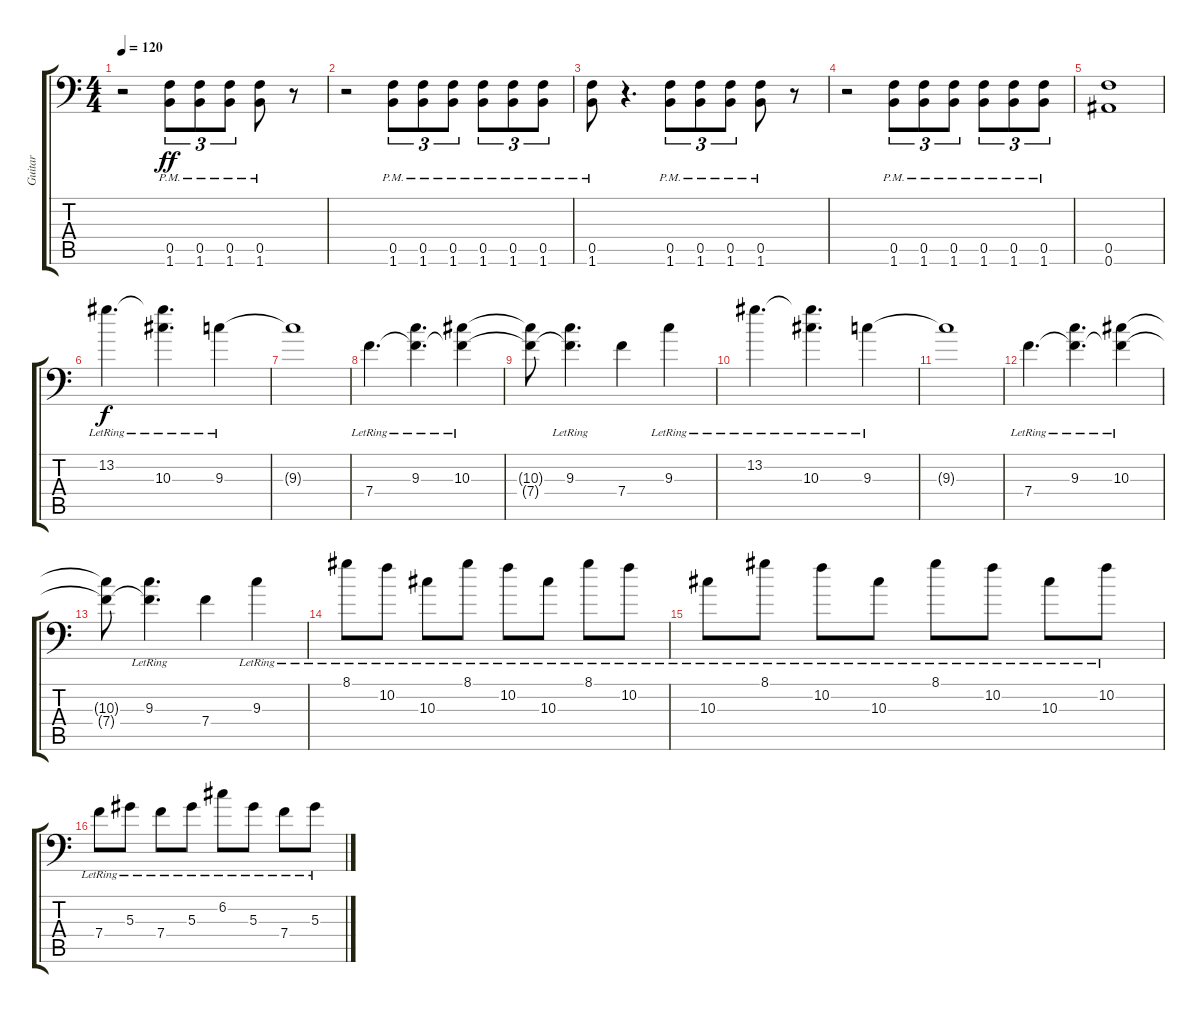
\track ("Guitar" "Guitar") {instrument distortionguitar}
\staff {score tabs}
\tuning (C4 G3 Eb3 Bb2 F2 Bb1) {hide}
\ts (4 4)
\tempo 120
\clef f4
\ks c
r.2{dy ff} (0.5{pm} 1.6{pm}).8{tu (3 2)} (0.5{pm} 1.6{pm}).8{tu (3 2)} (0.5{pm} 1.6{pm}).8{tu (3 2)} (0.5{pm} 1.6{pm}).8 r.8 |
r.2 (0.5{pm} 1.6{pm}).8{tu (3 2)} (0.5{pm} 1.6{pm}).8{tu (3 2)} (0.5{pm} 1.6{pm}).8{tu (3 2)} (0.5{pm} 1.6{pm}).8{tu (3 2)} (0.5{pm} 1.6{pm}).8{tu (3 2)} (0.5{pm} 1.6{pm}).8{tu (3 2)} |
(0.5{pm} 1.6{pm}).8 r.4{d} (0.5{pm} 1.6{pm}).8{tu (3 2)} (0.5{pm} 1.6{pm}).8{tu (3 2)} (0.5{pm} 1.6{pm}).8{tu (3 2)} (0.5{pm} 1.6{pm}).8 r.8 |
r.2 (0.5{pm} 1.6{pm}).8{tu (3 2)} (0.5{pm} 1.6{pm}).8{tu (3 2)} (0.5{pm} 1.6{pm}).8{tu (3 2)} (0.5{pm} 1.6{pm}).8{tu (3 2)} (0.5{pm} 1.6{pm}).8{tu (3 2)} (0.5{pm} 1.6{pm}).8{tu (3 2)} |
(0.5 0.6).1 |
13.2{lr}.4{d dy f} (13.2{t} 10.3{lr}).4{d} 9.3{lr}.4 |
9.3{t}.1 |
7.4{lr}.4{d} (9.3{lr} 7.4{t}).4{d} (10.3{lr} 7.4{t}).4 |
(10.3{t} 7.4{t}).8 (9.3{lr} 7.4{t}).4{d} 7.4.4 9.3{lr}.4 |
13.2{lr}.4{d} (13.2{t} 10.3{lr}).4{d} 9.3{lr}.4 |
9.3{t}.1 |
7.4{lr}.4{d} (9.3{lr} 7.4{t}).4{d} (10.3{lr} 7.4{t}).4 |
(10.3{t} 7.4{t}).8 (9.3{lr} 7.4{t}).4{d} 7.4.4 9.3{lr}.4 |
8.1{lr}.8 10.2{lr}.8 10.3{lr}.8 8.1{lr}.8 10.2{lr}.8 10.3{lr}.8 8.1{lr}.8 10.2{lr}.8 |
10.3{lr}.8 8.1{lr}.8 10.2{lr}.8 10.3{lr}.8 8.1{lr}.8 10.2{lr}.8 10.3{lr}.8 10.2{lr}.8 |
7.4{lr}.8 5.3{lr}.8 7.4{lr}.8 5.3{lr}.8 6.2{lr}.8 5.3{lr}.8 7.4{lr}.8 5.3{lr}.8
